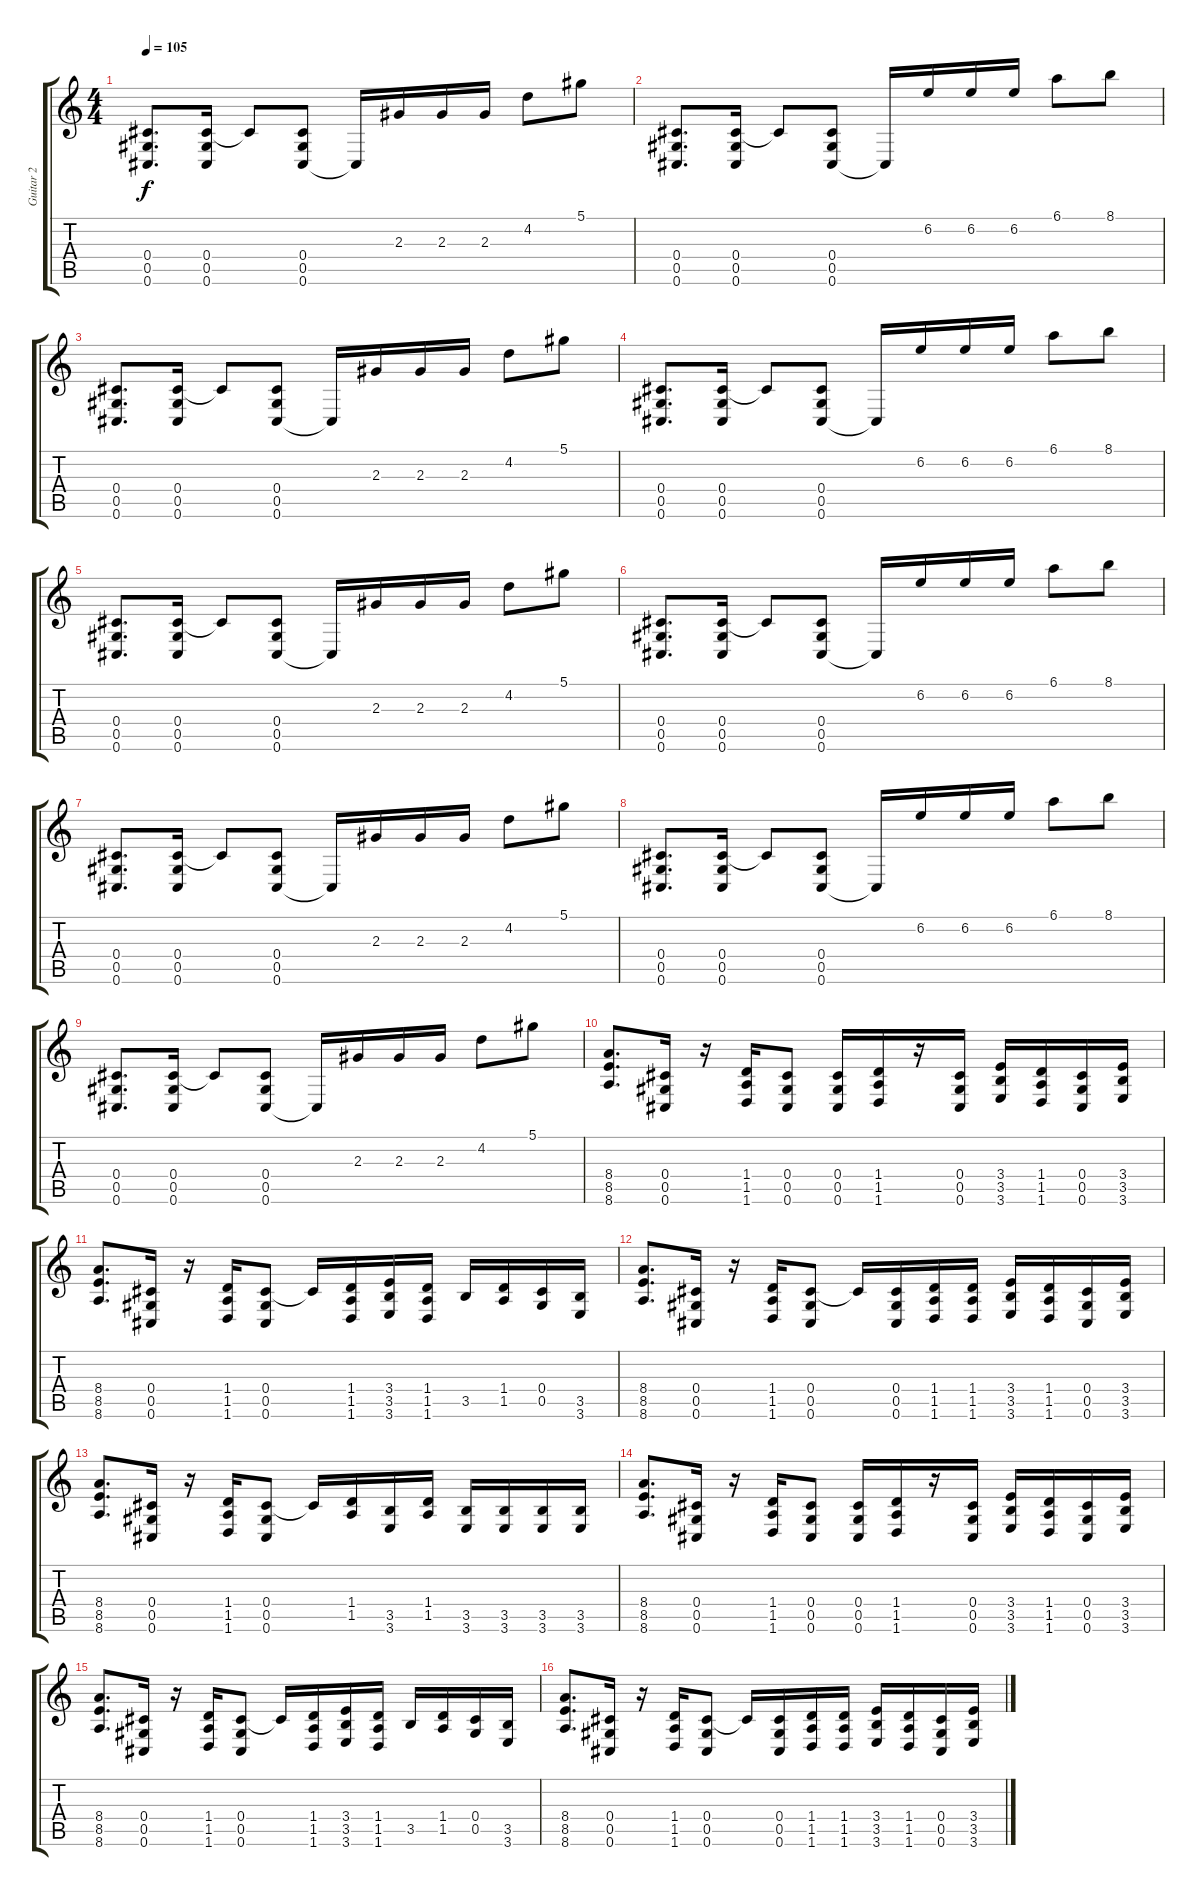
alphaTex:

\track ("Guitar 2" "Guitar 2") {instrument distortionguitar}
\staff {score tabs}
\tuning (Eb4 Bb3 Gb3 Db3 Ab2 Db2) {hide}
\ts (4 4)
\tempo 105
\clef g2
\ks c
(0.4 0.5 0.6).8{d dy f} (0.4 0.5 0.6).16 0.4{t}.8 (0.4 0.5 0.6).8 0.6{t}.16 2.3.16 2.3.16 2.3.16 4.2.8 5.1.8 |
(0.4 0.5 0.6).8{d} (0.4 0.5 0.6).16 0.4{t}.8 (0.4 0.5 0.6).8 0.6{t}.16 6.2.16 6.2.16 6.2.16 6.1.8 8.1.8 |
(0.4 0.5 0.6).8{d} (0.4 0.5 0.6).16 0.4{t}.8 (0.4 0.5 0.6).8 0.6{t}.16 2.3.16 2.3.16 2.3.16 4.2.8 5.1.8 |
(0.4 0.5 0.6).8{d} (0.4 0.5 0.6).16 0.4{t}.8 (0.4 0.5 0.6).8 0.6{t}.16 6.2.16 6.2.16 6.2.16 6.1.8 8.1.8 |
(0.4 0.5 0.6).8{d} (0.4 0.5 0.6).16 0.4{t}.8 (0.4 0.5 0.6).8 0.6{t}.16 2.3.16 2.3.16 2.3.16 4.2.8 5.1.8 |
(0.4 0.5 0.6).8{d} (0.4 0.5 0.6).16 0.4{t}.8 (0.4 0.5 0.6).8 0.6{t}.16 6.2.16 6.2.16 6.2.16 6.1.8 8.1.8 |
(0.4 0.5 0.6).8{d} (0.4 0.5 0.6).16 0.4{t}.8 (0.4 0.5 0.6).8 0.6{t}.16 2.3.16 2.3.16 2.3.16 4.2.8 5.1.8 |
(0.4 0.5 0.6).8{d} (0.4 0.5 0.6).16 0.4{t}.8 (0.4 0.5 0.6).8 0.6{t}.16 6.2.16 6.2.16 6.2.16 6.1.8 8.1.8 |
(0.4 0.5 0.6).8{d} (0.4 0.5 0.6).16 0.4{t}.8 (0.4 0.5 0.6).8 0.6{t}.16 2.3.16 2.3.16 2.3.16 4.2.8 5.1.8 |
(8.4 8.5 8.6).8{d} (0.4 0.5 0.6).16 r.16 (1.4 1.5 1.6).16 (0.4 0.5 0.6).8 (0.4 0.5 0.6).16 (1.4 1.5 1.6).16 r.16 (0.4 0.5 0.6).16 (3.4 3.5 3.6).16 (1.4 1.5 1.6).16 (0.4 0.5 0.6).16 (3.4 3.5 3.6).16 |
(8.4 8.5 8.6).8{d} (0.4 0.5 0.6).16 r.16 (1.4 1.5 1.6).16 (0.4 0.5 0.6).8 0.4{t}.16 (1.4 1.5 1.6).16 (3.4 3.5 3.6).16 (1.4 1.5 1.6).16 3.5.16 (1.4 1.5).16 (0.4 0.5).16 (3.5 3.6).16 |
(8.4 8.5 8.6).8{d} (0.4 0.5 0.6).16 r.16 (1.4 1.5 1.6).16 (0.4 0.5 0.6).8 0.4{t}.16 (0.4 0.5 0.6).16 (1.4 1.5 1.6).16 (1.4 1.5 1.6).16 (3.4 3.5 3.6).16 (1.4 1.5 1.6).16 (0.4 0.5 0.6).16 (3.4 3.5 3.6).16 |
(8.4 8.5 8.6).8{d} (0.4 0.5 0.6).16 r.16 (1.4 1.5 1.6).16 (0.4 0.5 0.6).8 0.4{t}.16 (1.4 1.5).16 (3.5 3.6).16 (1.4 1.5).16 (3.5 3.6).16 (3.5 3.6).16 (3.5 3.6).16 (3.5 3.6).16 |
(8.4 8.5 8.6).8{d} (0.4 0.5 0.6).16 r.16 (1.4 1.5 1.6).16 (0.4 0.5 0.6).8 (0.4 0.5 0.6).16 (1.4 1.5 1.6).16 r.16 (0.4 0.5 0.6).16 (3.4 3.5 3.6).16 (1.4 1.5 1.6).16 (0.4 0.5 0.6).16 (3.4 3.5 3.6).16 |
(8.4 8.5 8.6).8{d} (0.4 0.5 0.6).16 r.16 (1.4 1.5 1.6).16 (0.4 0.5 0.6).8 0.4{t}.16 (1.4 1.5 1.6).16 (3.4 3.5 3.6).16 (1.4 1.5 1.6).16 3.5.16 (1.4 1.5).16 (0.4 0.5).16 (3.5 3.6).16 |
(8.4 8.5 8.6).8{d} (0.4 0.5 0.6).16 r.16 (1.4 1.5 1.6).16 (0.4 0.5 0.6).8 0.4{t}.16 (0.4 0.5 0.6).16 (1.4 1.5 1.6).16 (1.4 1.5 1.6).16 (3.4 3.5 3.6).16 (1.4 1.5 1.6).16 (0.4 0.5 0.6).16 (3.4 3.5 3.6).16
